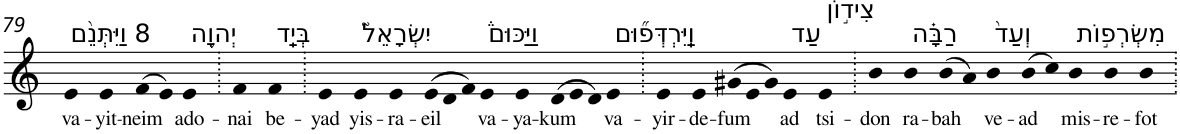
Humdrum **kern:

**kern	**text
*part1	*part1
*staff1	*staff1
*I"Piano	*
*I'Pno	*
!!LO:PB:g=z
*clefG2	*
*k[]	*
=79	=79
!LO:TX:a:t=8 וַיִּתְּנֵ֨ם	!
!	!LO:LY:b
4e	va-
!	!LO:LY:b
4e	-yit-
!	!LO:LY:b
(>8f	-neim
8e)	.
!LO:TX:a:t=יְהוָ֥ה	!
!	!LO:LY:b
4e	ado-
=80.	=80.
!	!LO:LY:b
4f	-nai
!LO:TX:a:t=בְּיַֽד	!
!	!LO:LY:b
4f	be-
=81.	=81.
!	!LO:LY:b
4e	-yad
!LO:TX:a:t=יִשְׂרָאֵל֮	!
!	!LO:LY:b
4e	yis-
!	!LO:LY:b
4e	-ra-
*Xtuplet	*
!	!LO:LY:b
(>12e	-eil
12d	.
12f)	.
!LO:TX:a:t=וַיַּכּוּם֒	!
!	!LO:LY:b
4e	va-
!	!LO:LY:b
4e	-ya-
!	!LO:LY:b
(>12d	-kum
12e	.
12d)	.
!LO:TX:a:t=וַֽיִּרְדְּפ֞וּם	!
!	!LO:LY:b
4e	va-
=82.	=82.
!	!LO:LY:b
4e	-yir-
!	!LO:LY:b
4e	-de-
!	!LO:LY:b
(>12g#X	-fum
12e	.
12g#)	.
!LO:TX:a:t=עַד	!
!	!LO:LY:b
4e	ad
!LO:TX:a:t=צִיד֣וֹן	!
!	!LO:LY:b
4e	tsi-
=83.	=83.
!	!LO:LY:b
4b	-don
!LO:TX:a:t=רַבָּ֗ה	!
!	!LO:LY:b
4b	ra-
!	!LO:LY:b
(>8b	-bah
8a)	.
!LO:TX:a:t=וְעַד֙	!
!	!LO:LY:b
4b	ve-
!	!LO:LY:b
(>8b	-ad
8cc)	.
!LO:TX:a:t=מִשְׂרְפ֣וֹת	!
!	!LO:LY:b
4b	mis-
!	!LO:LY:b
4b	-re-
!	!LO:LY:b
4b	-fot
=.	=.
*-	*-
